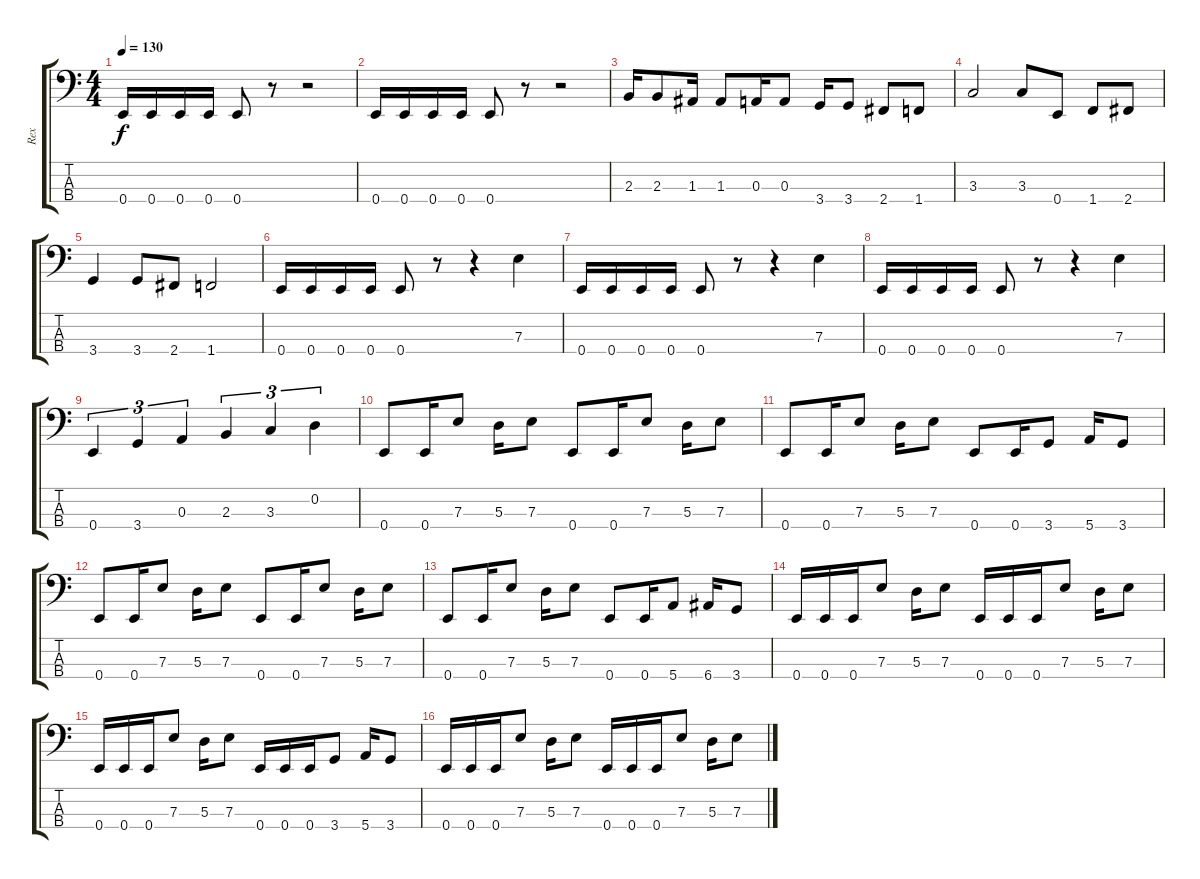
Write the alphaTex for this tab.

\track ("Rex" "Rex") {instrument electricbasspick}
\staff {score tabs}
\tuning (G2 D2 A1 E1) {hide}
\ts (4 4)
\tempo 130
\clef f4
\ks c
0.4.16{dy f} 0.4.16 0.4.16 0.4.16 0.4.8 r.8 r.2 |
0.4.16 0.4.16 0.4.16 0.4.16 0.4.8 r.8 r.2 |
2.3.16 2.3.8 1.3.16 1.3.8 0.3.16 0.3.8 3.4.16 3.4.8 2.4.8 1.4.8 |
3.3.2 3.3.8 0.4.8 1.4.8 2.4.8 |
3.4.4 3.4.8 2.4.8 1.4.2 |
0.4.16 0.4.16 0.4.16 0.4.16 0.4.8 r.8 r.4 7.3.4 |
0.4.16 0.4.16 0.4.16 0.4.16 0.4.8 r.8 r.4 7.3.4 |
0.4.16 0.4.16 0.4.16 0.4.16 0.4.8 r.8 r.4 7.3.4 |
0.4.4{tu (3 2)} 3.4.4{tu (3 2)} 0.3.4{tu (3 2)} 2.3.4{tu (3 2)} 3.3.4{tu (3 2)} 0.2.4{tu (3 2)} |
0.4.8 0.4.16 7.3.8 5.3.16 7.3.8 0.4.8 0.4.16 7.3.8 5.3.16 7.3.8 |
0.4.8 0.4.16 7.3.8 5.3.16 7.3.8 0.4.8 0.4.16 3.4.8 5.4.16 3.4.8 |
0.4.8 0.4.16 7.3.8 5.3.16 7.3.8 0.4.8 0.4.16 7.3.8 5.3.16 7.3.8 |
0.4.8 0.4.16 7.3.8 5.3.16 7.3.8 0.4.8 0.4.16 5.4.8 6.4.16 3.4.8 |
0.4.16 0.4.16 0.4.16 7.3.8 5.3.16 7.3.8 0.4.16 0.4.16 0.4.16 7.3.8 5.3.16 7.3.8 |
0.4.16 0.4.16 0.4.16 7.3.8 5.3.16 7.3.8 0.4.16 0.4.16 0.4.16 3.4.8 5.4.16 3.4.8 |
0.4.16 0.4.16 0.4.16 7.3.8 5.3.16 7.3.8 0.4.16 0.4.16 0.4.16 7.3.8 5.3.16 7.3.8
